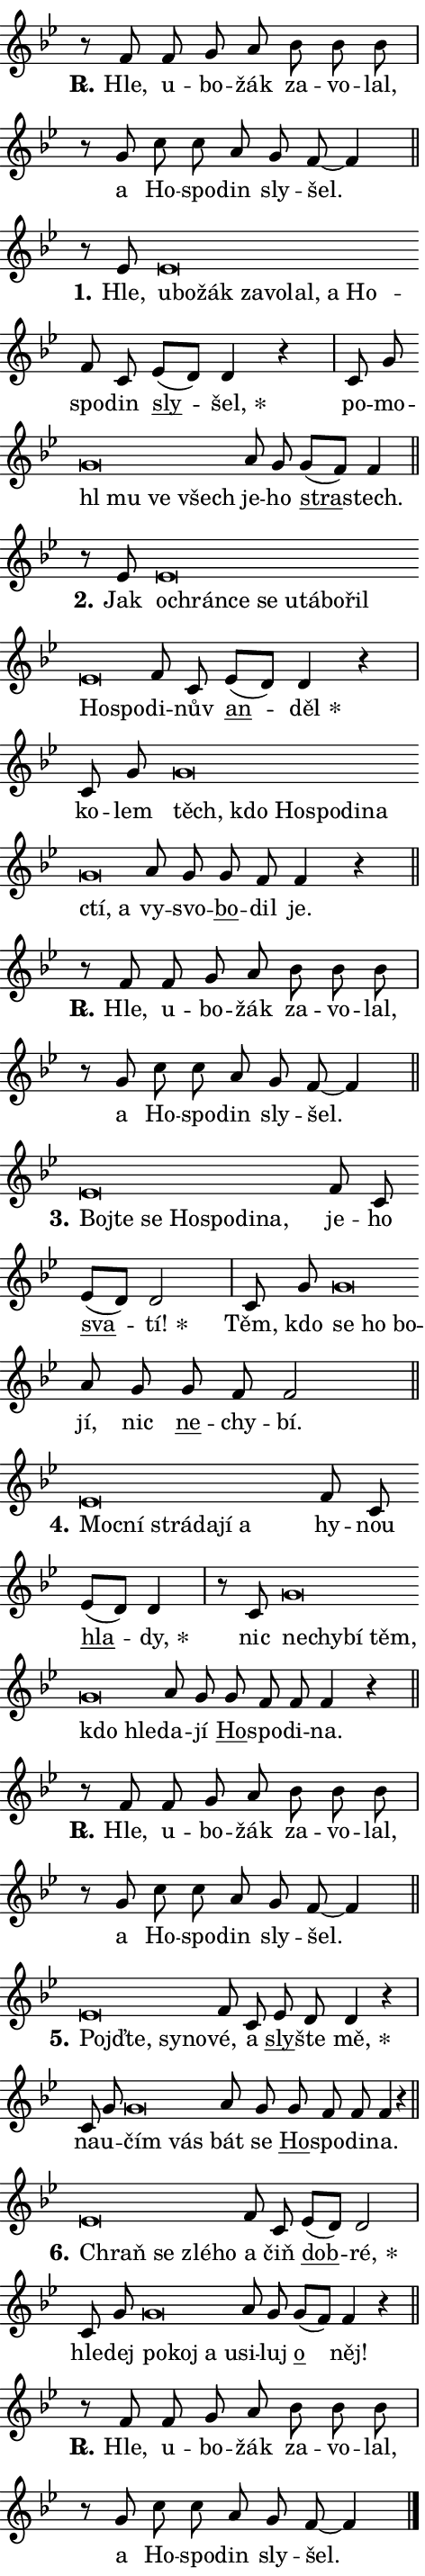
\version "2.24.0"
\header { tagline = "" }
\paper {
  indent = 0\cm
  top-margin = 0\cm
  right-margin = 0.13\cm % to fit lyric hyphens
  bottom-margin = 0\cm
  left-margin = 0\cm
  paper-width = 8\cm
  page-breaking = #ly:one-page-breaking
  system-system-spacing.basic-distance = #11
  score-system-spacing.basic-distance = #11
  ragged-last = ##f
}


%% Author: Thomas Morley
%% https://lists.gnu.org/archive/html/lilypond-user/2020-05/msg00002.html
#(define (line-position grob)
"Returns position of @var[grob} in current system:
   @code{'start}, if at first time-step
   @code{'end}, if at last time-step
   @code{'middle} otherwise
"
  (let* ((col (ly:item-get-column grob))
         (ln (ly:grob-object col 'left-neighbor))
         (rn (ly:grob-object col 'right-neighbor))
         (col-to-check-left (if (ly:grob? ln) ln col))
         (col-to-check-right (if (ly:grob? rn) rn col))
         (break-dir-left
           (and
             (ly:grob-property col-to-check-left 'non-musical #f)
             (ly:item-break-dir col-to-check-left)))
         (break-dir-right
           (and
             (ly:grob-property col-to-check-right 'non-musical #f)
             (ly:item-break-dir col-to-check-right))))
        (cond ((eqv? 1 break-dir-left) 'start)
              ((eqv? -1 break-dir-right) 'end)
              (else 'middle))))

#(define (tranparent-at-line-position vctor)
  (lambda (grob)
  "Relying on @code{line-position} select the relevant enry from @var{vctor}.
Used to determine transparency,"
    (case (line-position grob)
      ((end) (not (vector-ref vctor 0)))
      ((middle) (not (vector-ref vctor 1)))
      ((start) (not (vector-ref vctor 2))))))

noteHeadBreakVisibility =
#(define-music-function (break-visibility)(vector?)
"Makes @code{NoteHead}s transparent relying on @var{break-visibility}"
#{
  \override NoteHead.transparent =
    #(tranparent-at-line-position break-visibility)
#})

#(define delete-ledgers-for-transparent-note-heads
  (lambda (grob)
    "Reads whether a @code{NoteHead} is transparent.
If so this @code{NoteHead} is removed from @code{'note-heads} from
@var{grob}, which is supposed to be @code{LedgerLineSpanner}.
As a result ledgers are not printed for this @code{NoteHead}"
    (let* ((nhds-array (ly:grob-object grob 'note-heads))
           (nhds-list
             (if (ly:grob-array? nhds-array)
                 (ly:grob-array->list nhds-array)
                 '()))
           ;; Relies on the transparent-property being done before
           ;; Staff.LedgerLineSpanner.after-line-breaking is executed.
           ;; This is fragile ...
           (to-keep
             (remove
               (lambda (nhd)
                 (ly:grob-property nhd 'transparent #f))
               nhds-list)))
      ;; TODO find a better method to iterate over grob-arrays, similiar
      ;; to filter/remove etc for lists
      ;; For now rebuilt from scratch
      (set! (ly:grob-object grob 'note-heads)  '())
      (for-each
        (lambda (nhd)
          (ly:pointer-group-interface::add-grob grob 'note-heads nhd))
        to-keep))))

squashNotes = {
  \override NoteHead.X-extent = #'(-0.2 . 0.2)
  \override NoteHead.Y-extent = #'(-0.75 . 0)
  \override NoteHead.stencil =
    #(lambda (grob)
       (let ((pos (ly:grob-property grob 'staff-position)))
         (begin
           (if (< pos -7) (display "ERROR: Lower brevis then expected\n") (display ""))
           (if (<= pos -6) ly:text-interface::print ly:note-head::print))))
}
unSquashNotes = {
  \revert NoteHead.X-extent
  \revert NoteHead.Y-extent
  \revert NoteHead.stencil
}

hideNotes = \noteHeadBreakVisibility #begin-of-line-visible
unHideNotes = \noteHeadBreakVisibility #all-visible

% work-around for resetting accidentals
% https://lilypond.org/doc/v2.23/Documentation/notation/displaying-rhythms#unmetered-music
cadenzaMeasure = {
  \cadenzaOff
  \partial 1024 s1024
  \cadenzaOn
}

#(define-markup-command (accent layout props text) (markup?)
  "Underline accented syllable"
  (interpret-markup layout props
    #{\markup \override #'(offset . 4.3) \underline { #text }#}))

responsum = \markup \concat {
  "R" \hspace #-1.05 \path #0.1 #'((moveto 0 0.07) (lineto 0.9 0.8)) \hspace #0.05 "."
}

spaceSize = #0.6828661417322834 % exact space size for TeX Gyre Schola

\layout {
  \context {
    \Staff
    \remove "Time_signature_engraver"
    \override LedgerLineSpanner.after-line-breaking = #delete-ledgers-for-transparent-note-heads
  }
  \context {
    \Lyrics {
      \override LyricSpace.minimum-distance = \spaceSize
      \override LyricText.font-name = #"TeX Gyre Schola"
      \override LyricText.font-size = 1
      \override StanzaNumber.font-name = #"TeX Gyre Schola Bold"
      \override StanzaNumber.font-size = 1
    }
  }
  \context {
    \Score 
    \override NoteHead.text =
      #(lambda (grob) 
        (let ((pos (ly:grob-property grob 'staff-position)))
          #{\markup {
            \combine
              \halign #-0.55 \raise #(if (= pos -6) 0 0.5) \override #'(thickness . 2) \draw-line #'(3.2 . 0)
              \musicglyph "noteheads.sM1"
          }#}))
  }
}

% magnetic-lyrics.ily
%
%   written by
%     Jean Abou Samra <jean@abou-samra.fr>
%     Werner Lemberg <wl@gnu.org>
%
%   adapted by
%     Jiri Hon <jiri.hon@gmail.com>
%
% Version 2022-Apr-15

% https://www.mail-archive.com/lilypond-user@gnu.org/msg149350.html

#(define (Left_hyphen_pointer_engraver context)
   "Collect syllable-hyphen-syllable occurrences in lyrics and store
them in properties.  This engraver only looks to the left.  For
example, if the lyrics input is @code{foo -- bar}, it does the
following.

@itemize @bullet
@item
Set the @code{text} property of the @code{LyricHyphen} grob between
@q{foo} and @q{bar} to @code{foo}.

@item
Set the @code{left-hyphen} property of the @code{LyricText} grob with
text @q{foo} to the @code{LyricHyphen} grob between @q{foo} and
@q{bar}.
@end itemize

Use this auxiliary engraver in combination with the
@code{lyric-@/text::@/apply-@/magnetic-@/offset!} hook."
   (let ((hyphen #f)
         (text #f))
     (make-engraver
      (acknowledgers
       ((lyric-syllable-interface engraver grob source-engraver)
        (set! text grob)))
      (end-acknowledgers
       ((lyric-hyphen-interface engraver grob source-engraver)
        ;(when (not (grob::has-interface grob 'lyric-space-interface))
          (set! hyphen grob)));)
      ((stop-translation-timestep engraver)
       (when (and text hyphen)
         (ly:grob-set-object! text 'left-hyphen hyphen))
       (set! text #f)
       (set! hyphen #f)))))

#(define (lyric-text::apply-magnetic-offset! grob)
   "If the space between two syllables is less than the value in
property @code{LyricText@/.details@/.squash-threshold}, move the right
syllable to the left so that it gets concatenated with the left
syllable.

Use this function as a hook for
@code{LyricText@/.after-@/line-@/breaking} if the
@code{Left_@/hyphen_@/pointer_@/engraver} is active."
   (let ((hyphen (ly:grob-object grob 'left-hyphen #f)))
     (when hyphen
       (let ((left-text (ly:spanner-bound hyphen LEFT)))
         (when (grob::has-interface left-text 'lyric-syllable-interface)
           (let* ((common (ly:grob-common-refpoint grob left-text X))
                  (this-x-ext (ly:grob-extent grob common X))
                  (left-x-ext
                   (begin
                     ;; Trigger magnetism for left-text.
                     (ly:grob-property left-text 'after-line-breaking)
                     (ly:grob-extent left-text common X)))
                  ;; `delta` is the gap width between two syllables.
                  (delta (- (interval-start this-x-ext)
                            (interval-end left-x-ext)))
                  (details (ly:grob-property grob 'details))
                  (threshold (assoc-get 'squash-threshold details 0.2)))
             (when (< delta threshold)
               (let* (;; We have to manipulate the input text so that
                      ;; ligatures crossing syllable boundaries are not
                      ;; disabled.  For languages based on the Latin
                      ;; script this is essentially a beautification.
                      ;; However, for non-Western scripts it can be a
                      ;; necessity.
                      (lt (ly:grob-property left-text 'text))
                      (rt (ly:grob-property grob 'text))
                      (is-space (grob::has-interface hyphen 'lyric-space-interface))
                      (space (if is-space " " ""))
                      (extra-delta (if is-space spaceSize 0))
                      ;; Append new syllable.
                      (ltrt-space (if (and (string? lt) (string? rt))
                                (string-append lt space rt)
                                (make-concat-markup (list lt space rt))))
                      ;; Right-align `ltrt` to the right side.
                      (ltrt-space-markup (grob-interpret-markup
                               grob
                               (make-translate-markup
                                (cons (interval-length this-x-ext) 0)
                                (make-right-align-markup ltrt-space)))))
                 (begin
                   ;; Don't print `left-text`.
                   (ly:grob-set-property! left-text 'stencil #f)
                   ;; Set text and stencil (which holds all collected
                   ;; syllables so far) and shift it to the left.
                   (ly:grob-set-property! grob 'text ltrt-space)
                   (ly:grob-set-property! grob 'stencil ltrt-space-markup)
                   (ly:grob-translate-axis! grob (- (- delta extra-delta)) X))))))))))


#(define (lyric-hyphen::displace-bounds-first grob)
   ;; Make very sure this callback isn't triggered too early.
   (let ((left (ly:spanner-bound grob LEFT))
         (right (ly:spanner-bound grob RIGHT)))
     (ly:grob-property left 'after-line-breaking)
     (ly:grob-property right 'after-line-breaking)
     (ly:lyric-hyphen::print grob)))

squashThreshold = #0.4

\layout {
  \context {
    \Lyrics
    \consists #Left_hyphen_pointer_engraver
    \override LyricText.after-line-breaking =
      #lyric-text::apply-magnetic-offset!
    \override LyricHyphen.stencil = #lyric-hyphen::displace-bounds-first
    \override LyricText.details.squash-threshold = \squashThreshold
    \override LyricHyphen.minimum-distance = 0
    \override LyricHyphen.minimum-length = \squashThreshold
  }
}

squashText = \override LyricText.details.squash-threshold = 9999
unSquashText = \override LyricText.details.squash-threshold = \squashThreshold

leftText = \override LyricText.self-alignment-X = #LEFT
unLeftText = \revert LyricText.self-alignment-X

starOffset = #(lambda (grob) 
                (let ((x_offset (ly:self-alignment-interface::aligned-on-x-parent grob)))
                  (if (= x_offset 0) 0 (+ x_offset 1.2))))

star = #(define-music-function (syllable)(string?)
"Append star separator at the end of a syllable"
#{
  \once \override LyricText.X-offset = #starOffset
  \lyricmode { \markup {
    #syllable
    \override #'((font-name . "TeX Gyre Schola Bold")) \hspace #0.2 \lower #0.65 \larger "*"
  } }
#})

starAccent = #(define-music-function (syllable)(string?)
"Append star separator at the end of a syllable and make accent"
#{
  \once \override LyricText.X-offset = #starOffset
  \lyricmode { \markup {
    \accent #syllable
    \override #'((font-name . "TeX Gyre Schola Bold")) \hspace #0.2 \lower #0.65 \larger "*"
  } }
#})

breath = #(define-music-function (syllable)(string?)
"Append breathing indicator at the end of a syllable"
#{
  \lyricmode { \markup { #syllable "+" } }
#})

optionalBreath = #(define-music-function (syllable)(string?)
"Append optional breathing indicator at the end of a syllable"
#{
  \lyricmode { \markup { #syllable "(+)" } }
#})


\score {
    <<
        \new Voice = "melody" { \cadenzaOn \key bes \major \relative { r8 f' f g a bes bes bes \cadenzaMeasure \bar "|" r g c c a g f~ f4 \cadenzaMeasure \bar "||" \break } }
        \new Lyrics \lyricsto "melody" { \lyricmode { \set stanza = \responsum
Hle, u -- bo -- žák za -- vo -- lal, a Ho -- spo -- din sly -- šel. } }
    >>
    \layout {}
}

\score {
    <<
        \new Voice = "melody" { \cadenzaOn \key bes \major \relative { r8 es'8 \squashNotes es\breve*1/16 \hideNotes \breve*1/16 \bar "" \breve*1/16 \bar "" \breve*1/16 \bar "" \breve*1/16 \bar "" \breve*1/16 \bar "" \breve*1/16 \breve*1/16 \bar "" \unHideNotes \unSquashNotes f8 c \bar "" es[( d)] d4 r \cadenzaMeasure \bar "|" c8 g' \bar "" \squashNotes g\breve*1/16 \hideNotes \breve*1/16 \bar "" \breve*1/16 \breve*1/16 \bar "" \unHideNotes \unSquashNotes a8 g \bar "" g[( f)] f4 \cadenzaMeasure \bar "||" \break } }
        \new Lyrics \lyricsto "melody" { \lyricmode { \set stanza = "1."
Hle, \leftText u -- \squashText bo -- žák za -- vo -- lal, a Ho -- \unLeftText \unSquashText spo -- din \markup \accent sly -- \star šel, po -- mo -- \leftText hl \squashText mu ve všech \unLeftText \unSquashText je -- ho \markup \accent stra -- stech. } }
    >>
    \layout {}
}

\score {
    <<
        \new Voice = "melody" { \cadenzaOn \key bes \major \relative { r8 es'8 \squashNotes es\breve*1/16 \hideNotes \breve*1/16 \bar "" \breve*1/16 \bar "" \breve*1/16 \bar "" \breve*1/16 \bar "" \breve*1/16 \bar "" \breve*1/16 \bar "" \breve*1/16 \bar "" \breve*1/16 \breve*1/16 \bar "" \unHideNotes \unSquashNotes f8 c \bar "" es[( d)] d4 r \cadenzaMeasure \bar "|" c8 g' \bar "" \squashNotes g\breve*1/16 \hideNotes \breve*1/16 \bar "" \breve*1/16 \bar "" \breve*1/16 \bar "" \breve*1/16 \bar "" \breve*1/16 \bar "" \breve*1/16 \breve*1/16 \bar "" \unHideNotes \unSquashNotes a8 g \bar "" g f f4 r \cadenzaMeasure \bar "||" \break } }
        \new Lyrics \lyricsto "melody" { \lyricmode { \set stanza = "2."
Jak \leftText o -- \squashText chrán -- ce se u -- tá -- bo -- řil Ho -- spo -- \unLeftText \unSquashText di -- nův \markup \accent an -- \star děl ko -- lem \leftText těch, \squashText kdo Ho -- spo -- di -- na ctí, a \unLeftText \unSquashText vy -- svo -- \markup \accent bo -- dil je. } }
    >>
    \layout {}
}

\score {
    <<
        \new Voice = "melody" { \cadenzaOn \key bes \major \relative { r8 f' f g a bes bes bes \cadenzaMeasure \bar "|" r g c c a g f~ f4 \cadenzaMeasure \bar "||" \break } }
        \new Lyrics \lyricsto "melody" { \lyricmode { \set stanza = \responsum
Hle, u -- bo -- žák za -- vo -- lal, a Ho -- spo -- din sly -- šel. } }
    >>
    \layout {}
}

\score {
    <<
        \new Voice = "melody" { \cadenzaOn \key bes \major \relative { \squashNotes es'\breve*1/16 \hideNotes \breve*1/16 \bar "" \breve*1/16 \bar "" \breve*1/16 \bar "" \breve*1/16 \bar "" \breve*1/16 \breve*1/16 \bar "" \unHideNotes \unSquashNotes f8 c \bar "" es[( d)] d2 \cadenzaMeasure \bar "|" c8 g' \bar "" \squashNotes g\breve*1/16 \hideNotes \breve*1/16 \breve*1/16 \bar "" \unHideNotes \unSquashNotes a8 g \bar "" g f f2 \cadenzaMeasure \bar "||" \break } }
        \new Lyrics \lyricsto "melody" { \lyricmode { \set stanza = "3."
\leftText Boj -- \squashText te se Ho -- spo -- di -- na, \unLeftText \unSquashText je -- ho \markup \accent sva -- \star tí! Těm, kdo \leftText se \squashText ho bo -- \unLeftText \unSquashText jí, nic \markup \accent ne -- chy -- bí. } }
    >>
    \layout {}
}

\score {
    <<
        \new Voice = "melody" { \cadenzaOn \key bes \major \relative { \squashNotes es'\breve*1/16 \hideNotes \breve*1/16 \bar "" \breve*1/16 \bar "" \breve*1/16 \bar "" \breve*1/16 \breve*1/16 \bar "" \unHideNotes \unSquashNotes f8 c \bar "" es[( d)] d4 \cadenzaMeasure \bar "|" r8 c8 \squashNotes g'\breve*1/16 \hideNotes \breve*1/16 \bar "" \breve*1/16 \bar "" \breve*1/16 \bar "" \breve*1/16 \breve*1/16 \bar "" \unHideNotes \unSquashNotes a8 g \bar "" g f f f4 r \cadenzaMeasure \bar "||" \break } }
        \new Lyrics \lyricsto "melody" { \lyricmode { \set stanza = "4."
\leftText Moc -- \squashText ní strá -- da -- jí a \unLeftText \unSquashText hy -- nou \markup \accent hla -- \star dy, nic \leftText ne -- \squashText chy -- bí těm, kdo hle -- \unLeftText \unSquashText da -- jí \markup \accent Ho -- spo -- di -- na. } }
    >>
    \layout {}
}

\score {
    <<
        \new Voice = "melody" { \cadenzaOn \key bes \major \relative { r8 f' f g a bes bes bes \cadenzaMeasure \bar "|" r g c c a g f~ f4 \cadenzaMeasure \bar "||" \break } }
        \new Lyrics \lyricsto "melody" { \lyricmode { \set stanza = \responsum
Hle, u -- bo -- žák za -- vo -- lal, a Ho -- spo -- din sly -- šel. } }
    >>
    \layout {}
}

\score {
    <<
        \new Voice = "melody" { \cadenzaOn \key bes \major \relative { \squashNotes es'\breve*1/16 \hideNotes \breve*1/16 \bar "" \breve*1/16 \breve*1/16 \bar "" \unHideNotes \unSquashNotes f8 c \bar "" es d d4 r \cadenzaMeasure \bar "|" c8 g' \bar "" \squashNotes g\breve*1/16 \hideNotes \breve*1/16 \bar "" \unHideNotes \unSquashNotes a8 g \bar "" g f f f4 r \cadenzaMeasure \bar "||" \break } }
        \new Lyrics \lyricsto "melody" { \lyricmode { \set stanza = "5."
\leftText Pojď -- \squashText te, sy -- no -- \unLeftText \unSquashText vé, a \markup \accent sly -- šte \star mě, na -- u -- \leftText čím \squashText vás \unLeftText \unSquashText bát se \markup \accent Ho -- spo -- di -- na. } }
    >>
    \layout {}
}

\score {
    <<
        \new Voice = "melody" { \cadenzaOn \key bes \major \relative { \squashNotes es'\breve*1/16 \hideNotes \breve*1/16 \bar "" \breve*1/16 \breve*1/16 \bar "" \unHideNotes \unSquashNotes f8 c \bar "" es[( d)] d2 \cadenzaMeasure \bar "|" c8 g' \bar "" \squashNotes g\breve*1/16 \hideNotes \breve*1/16 \bar "" \breve*1/16 \breve*1/16 \bar "" \unHideNotes \unSquashNotes a8 g \bar "" g[( f)] f4 r \cadenzaMeasure \bar "||" \break } }
        \new Lyrics \lyricsto "melody" { \lyricmode { \set stanza = "6."
\leftText Chraň \squashText se zlé -- ho \unLeftText \unSquashText a čiň \markup \accent dob -- \star ré, hle -- dej \leftText po -- \squashText koj a u -- \unLeftText \unSquashText si -- luj \markup \accent o něj! } }
    >>
    \layout {}
}

\score {
    <<
        \new Voice = "melody" { \cadenzaOn \key bes \major \relative { r8 f' f g a bes bes bes \cadenzaMeasure \bar "|" r g c c a g f~ f4 \cadenzaMeasure \bar "||" \break } \bar "|." }
        \new Lyrics \lyricsto "melody" { \lyricmode { \set stanza = \responsum
Hle, u -- bo -- žák za -- vo -- lal, a Ho -- spo -- din sly -- šel. } }
    >>
    \layout {}
}
